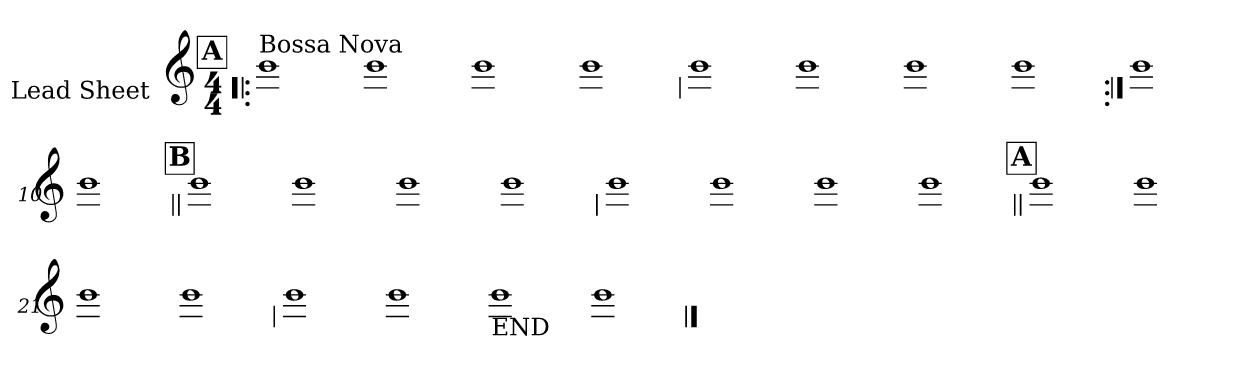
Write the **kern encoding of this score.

**kern
*part1
*staff1
*I"Lead Sheet
*stria0
*clefG2
*k[]
*C:
*M4/4
!!LO:REH:place=s1:a:t=A
=1!|:
!LO:TX:a:t=Bossa Nova
1b
=2-
1b
=3-
1b
=4-
1b
!!LO:LB:g=z
=5
1b
=6-
1b
=7-
1b
=8-
1b
!!LO:LB:g=z
=9:|!
1b
=10-
1b
!!LO:LB:g=z
!!LO:REH:place=s1:a:t=B
=11||
1b
=12-
1b
=13-
1b
=14-
1b
!!LO:LB:g=z
=15
1b
=16-
1b
=17-
1b
=18-
1b
!!LO:LB:g=z
!!LO:REH:place=s1:a:t=A
=19||
1b
=20-
1b
=21-
1b
=22-
1b
!!LO:LB:g=z
=23
1b
=24-
1b
=25-
!LO:TX:b:t=END
1b
=26-
1b
==
*-
